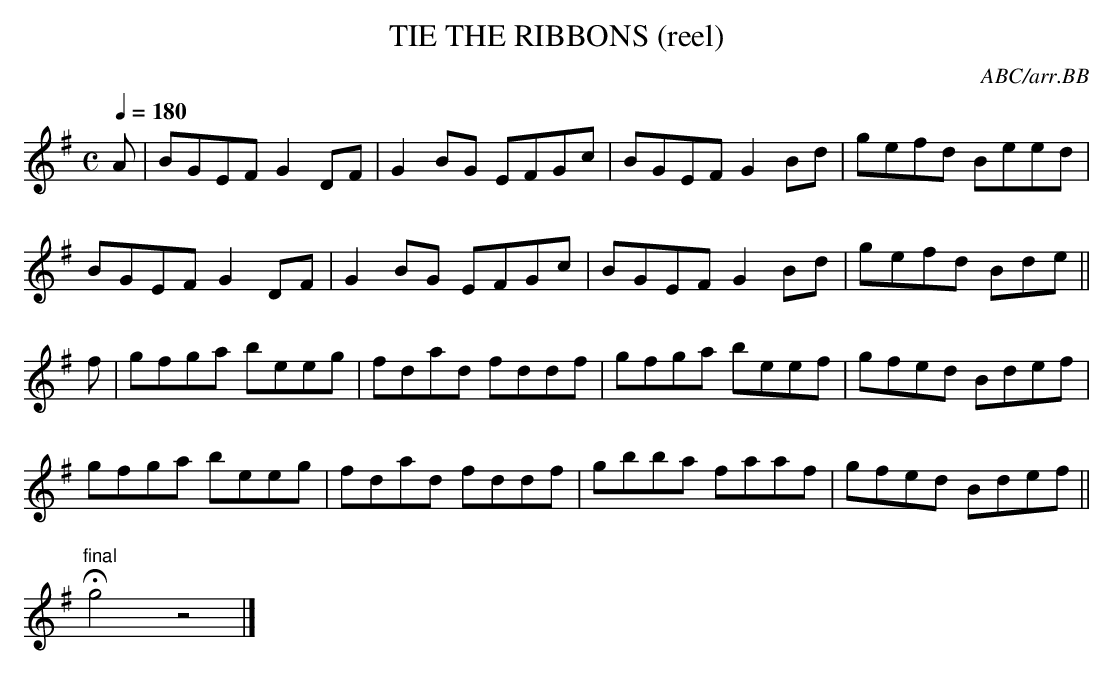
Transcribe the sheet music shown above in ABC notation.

X:1
T:TIE THE RIBBONS (reel)
C:ABC/arr.BB
upside-down!
L:1/8
M:C
Q:1/4=180
K:G
A|BGEF G2DF|G2BG EFGc|BGEF G2Bd|gefd Beed|
BGEF G2DF|G2BG EFGc|BGEF G2Bd|gefd Bde||
f|gfga beeg|fdad fddf|gfga beef|gfed Bdef|
gfga beeg|fdad fddf|gbba faaf|gfed Bdef||
"final"Hg4z4|]
